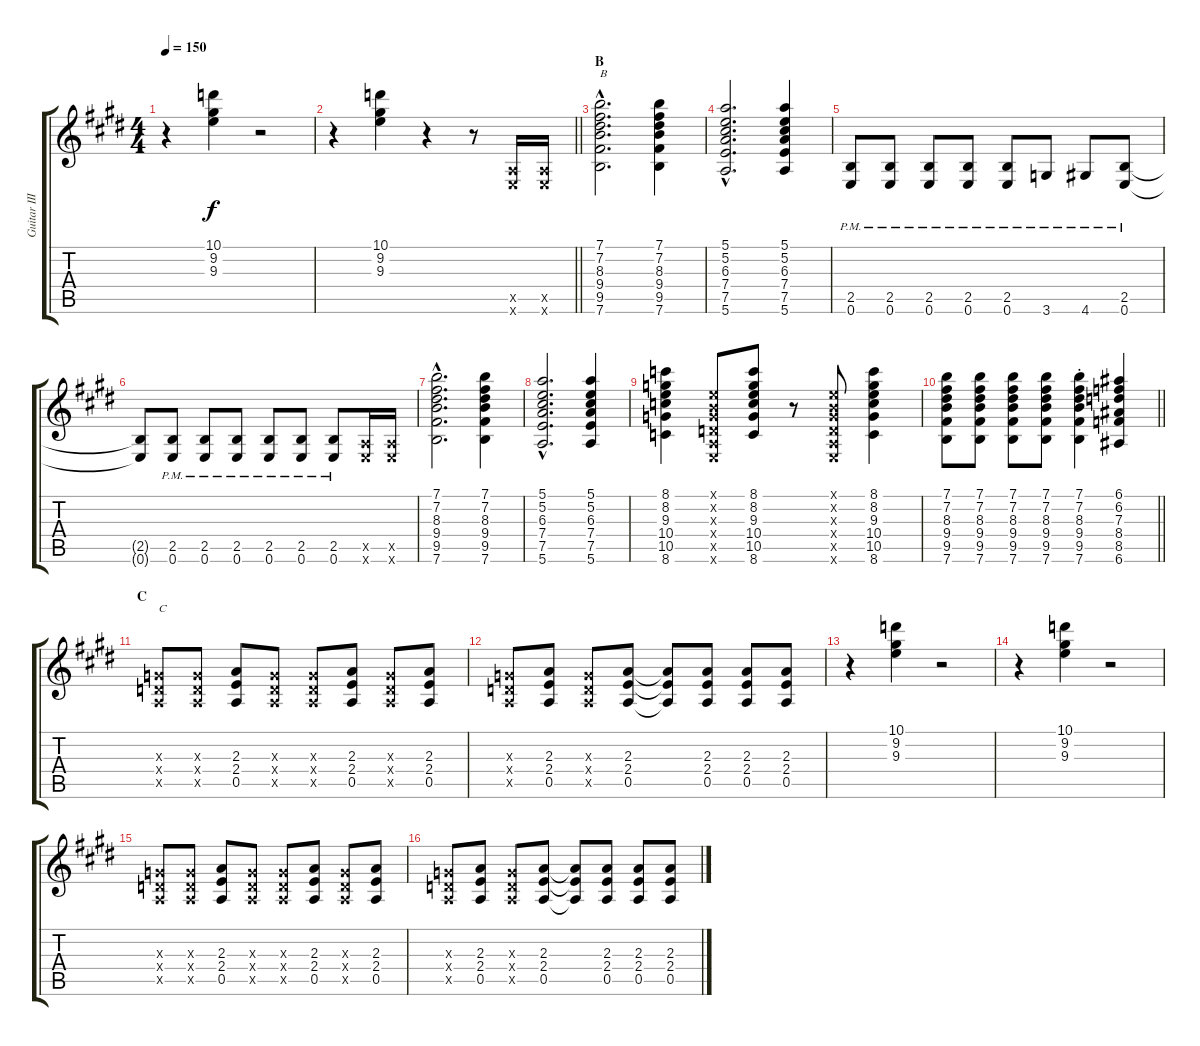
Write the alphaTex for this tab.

\track ("Guitar III" "Guitar III") {instrument distortionguitar}
\staff {score tabs}
\tuning (E4 B3 G3 D3 A2 E2) {hide}
\ts (4 4)
\tempo 150
\clef g2
\ks e
r.4{dy f} (10.1 9.2 9.3).4 r.2 |
\barLineRight lightlight
r.4 (10.1 9.2 9.3).4 r.4 r.8 (0.5{x} 0.6{x}).16 (0.5{x} 0.6{x}).16 |
\section ("" "B")
(7.1{hac} 7.2{hac} 8.3{hac} 9.4{hac} 9.5{hac} 7.6{hac}).2{d txt "B"} (7.1 7.2 8.3 9.4 9.5 7.6).4 |
(5.1{hac} 5.2{hac} 6.3{hac} 7.4{hac} 7.5{hac} 5.6{hac}).2{d} (5.1 5.2 6.3 7.4 7.5 5.6).4 |
(2.5{pm} 0.6{pm}).8 (2.5{pm} 0.6{pm}).8 (2.5{pm} 0.6{pm}).8 (2.5{pm} 0.6{pm}).8 (2.5{pm} 0.6{pm}).8 3.6{pm}.8 4.6{pm}.8 (2.5{pm} 0.6{pm}).8 |
(2.5{t} 0.6{t}).8 (2.5{pm} 0.6{pm}).8 (2.5{pm} 0.6{pm}).8 (2.5{pm} 0.6{pm}).8 (2.5{pm} 0.6{pm}).8 (2.5{pm} 0.6{pm}).8 (2.5{pm} 0.6{pm}).8 (0.5{x} 0.6{x}).16 (0.5{x} 0.6{x}).16 |
(7.1{hac} 7.2{hac} 8.3{hac} 9.4{hac} 9.5{hac} 7.6{hac}).2{d} (7.1 7.2 8.3 9.4 9.5 7.6).4 |
(5.1{hac} 5.2{hac} 6.3{hac} 7.4{hac} 7.5{hac} 5.6{hac}).2{d} (5.1 5.2 6.3 7.4 7.5 5.6).4 |
(8.1 8.2 9.3 10.4 10.5 8.6).4 (0.1{x} 0.2{x} 0.3{x} 0.4{x} 0.5{x} 0.6{x}).8 (8.1 8.2 9.3 10.4 10.5 8.6).8 r.8 (0.1{x} 0.2{x} 0.3{x} 0.4{x} 0.5{x} 0.6{x}).8 (8.1 8.2 9.3 10.4 10.5 8.6).4 |
\barLineRight lightlight
(7.1 7.2 8.3 9.4 9.5 7.6).8 (7.1 7.2 8.3 9.4 9.5 7.6).8 (7.1 7.2 8.3 9.4 9.5 7.6).8 (7.1 7.2 8.3 9.4 9.5 7.6).8 (7.1{st} 7.2{st} 8.3{st} 9.4{st} 9.5{st} 7.6{st}).4 (6.1 6.2 7.3 8.4 8.5 6.6).4 |
\section ("" "C")
(0.3{x} 0.4{x} 0.5{x}).8{txt "C"} (0.3{x} 0.4{x} 0.5{x}).8 (2.3 2.4 0.5).8 (0.3{x} 0.4{x} 0.5{x}).8 (0.3{x} 0.4{x} 0.5{x}).8 (2.3 2.4 0.5).8 (0.3{x} 0.4{x} 0.5{x}).8 (2.3 2.4 0.5).8 |
(0.3{x} 0.4{x} 0.5{x}).8 (2.3 2.4 0.5).8 (0.3{x} 0.4{x} 0.5{x}).8 (2.3 2.4 0.5).8 (2.3{t} 2.4{t} 0.5{t}).8 (2.3 2.4 0.5).8 (2.3 2.4 0.5).8 (2.3 2.4 0.5).8 |
r.4 (10.1 9.2 9.3).4 r.2 |
r.4 (10.1 9.2 9.3).4 r.2 |
(0.3{x} 0.4{x} 0.5{x}).8 (0.3{x} 0.4{x} 0.5{x}).8 (2.3 2.4 0.5).8 (0.3{x} 0.4{x} 0.5{x}).8 (0.3{x} 0.4{x} 0.5{x}).8 (2.3 2.4 0.5).8 (0.3{x} 0.4{x} 0.5{x}).8 (2.3 2.4 0.5).8 |
(0.3{x} 0.4{x} 0.5{x}).8 (2.3 2.4 0.5).8 (0.3{x} 0.4{x} 0.5{x}).8 (2.3 2.4 0.5).8 (2.3{t} 2.4{t} 0.5{t}).8 (2.3 2.4 0.5).8 (2.3 2.4 0.5).8 (2.3 2.4 0.5).8
